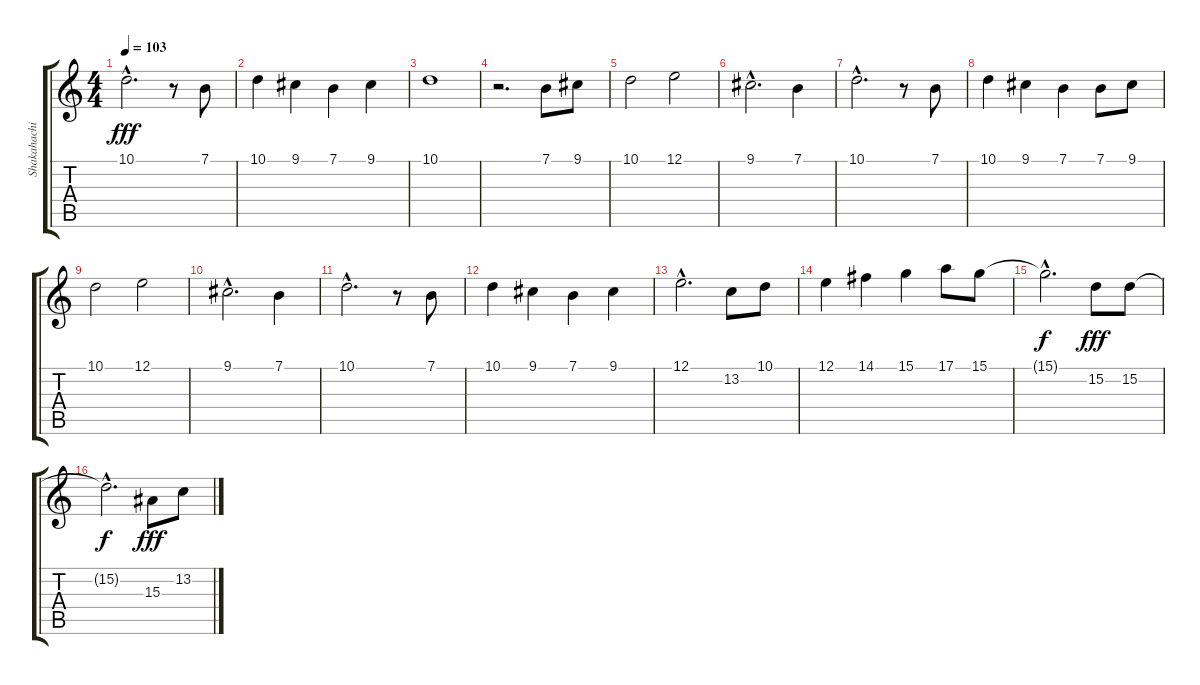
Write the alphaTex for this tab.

\track ("Shakahachi 1" "Shakahachi") {instrument voiceoohs}
\staff {score tabs}
\tuning (E4 B3 G3 D3 A2 E2) {hide}
\ts (4 4)
\tempo 103
\clef g2
\ks c
10.1{hac}.2{d dy fff} r.8 7.1.8 |
10.1.4 9.1.4 7.1.4 9.1.4 |
10.1.1 |
r.2{d} 7.1.8 9.1.8 |
10.1.2 12.1.2 |
9.1{hac}.2{d} 7.1.4 |
10.1{hac}.2{d} r.8 7.1.8 |
10.1.4 9.1.4 7.1.4 7.1.8 9.1.8 |
10.1.2 12.1.2 |
9.1{hac}.2{d} 7.1.4 |
10.1{hac}.2{d} r.8 7.1.8 |
10.1.4 9.1.4 7.1.4 9.1.4 |
12.1{hac}.2{d} 13.2.8 10.1.8 |
12.1.4 14.1.4 15.1.4 17.1.8 15.1.8 |
15.1{hac t}.2{d dy f} 15.2.8{dy fff} 15.2.8 |
15.2{hac t}.2{d dy f} 15.3.8{dy fff} 13.2.8
